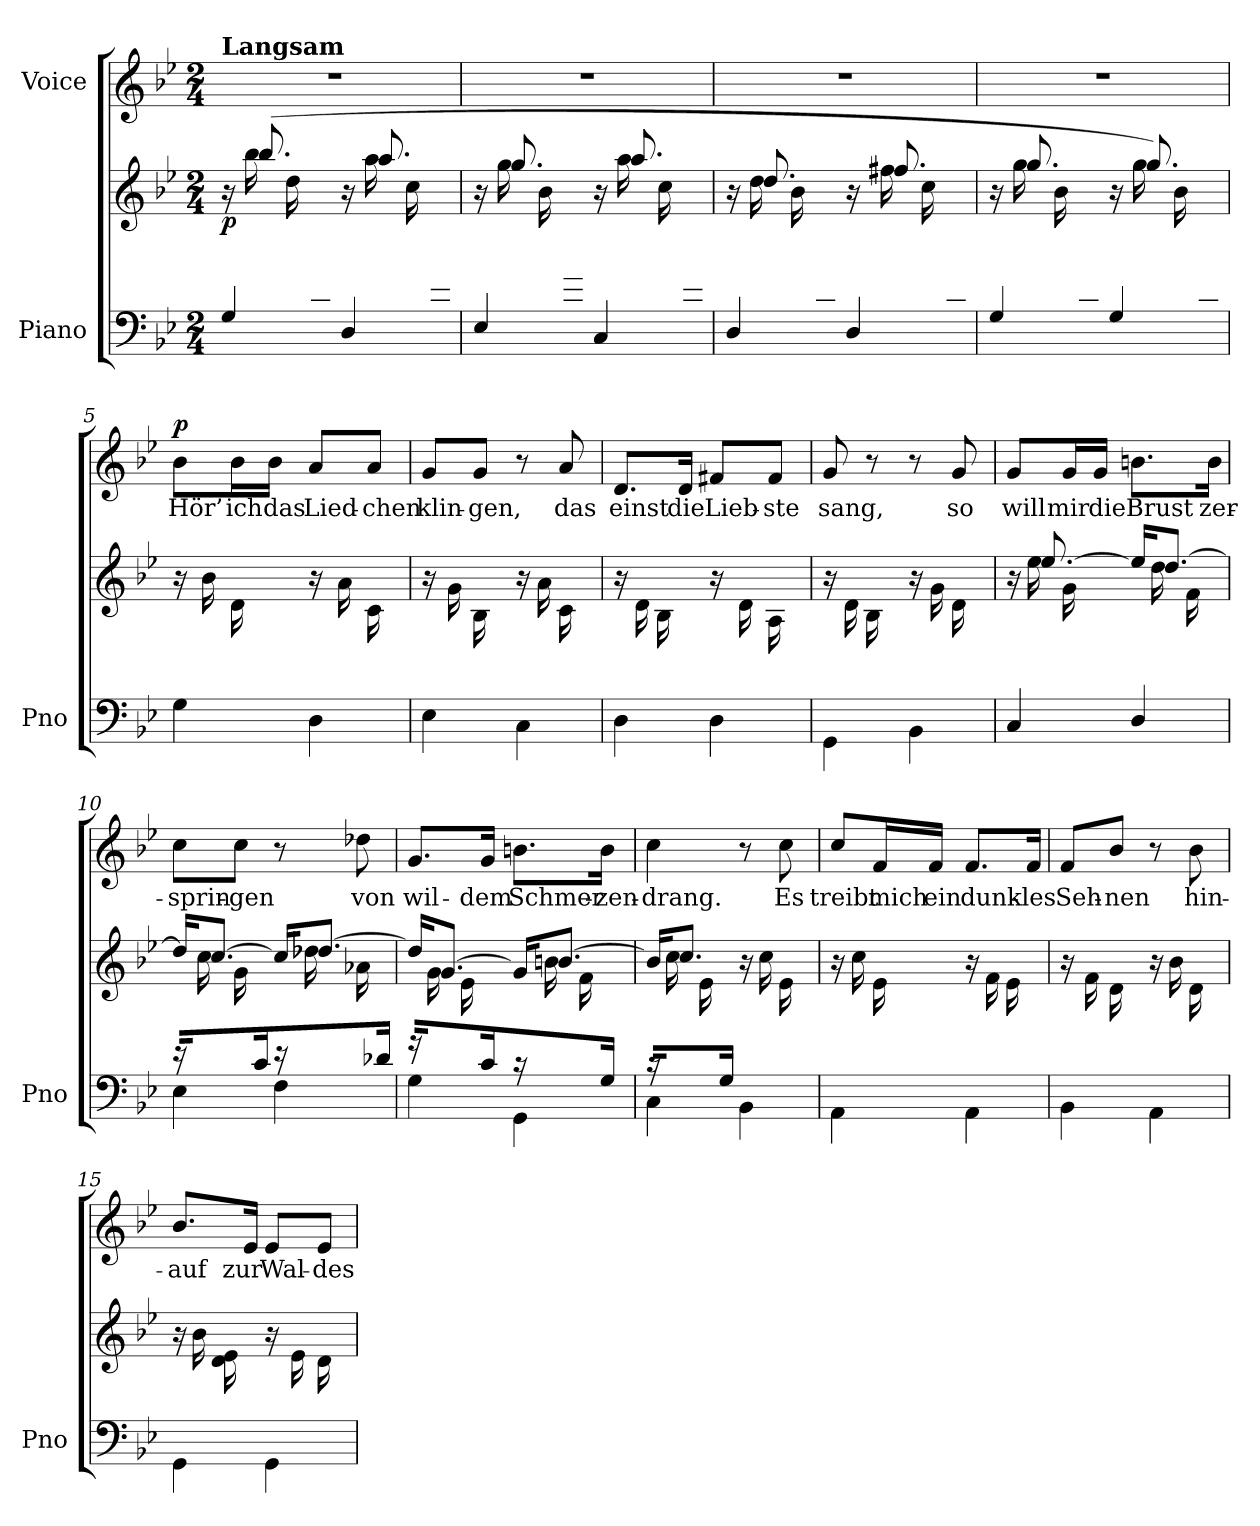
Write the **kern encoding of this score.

**kern	**kern	**dynam	**kern	**text	**dynam
*part2	*part2	*part2	*part1	*part1	*part1
*staff3	*staff2	*staff2/3	*staff1	*staff1	*staff1
*I"Piano	*	*	*I"Voice	*	*
*I'Pno	*	*	*	*	*
*clefF4	*clefG2	*	*clefG2	*	*
*k[b-e-]	*k[b-e-]	*	*k[b-e-]	*	*
*M2/4	*M2/4	*	*M2/4	*	*
=1	=1	=1	=1	=1	=1
*^	*^	*	*	*	*
!	!	!	!	!	!LO:TX:a:B:t=Langsam	!	!
!	!	!	!	!LO:DY:b	!	!	!
4G/	8.ryy	16r	16ryy	p	2r	.	.
.	.	(8.bb-/	16bb-\LL	.	.	.	.
.	.	.	16dd\	.	.	.	.
.	16d/JJ	.	8ryy	.	.	.	.
4D/	8.ryy	16r	.	.	.	.	.
.	.	8.aa/	16aa\LL	.	.	.	.
.	.	.	16cc\	.	.	.	.
.	16f#X/JJ	.	16ryy	.	.	.	.
=2	=2	=2	=2	=2	=2	=2	=2
4E-/	8.ryy	16r	16ryy	.	2r	.	.
.	.	8.gg/	16gg\LL	.	.	.	.
.	.	.	16b-\	.	.	.	.
.	16g/JJ	.	8ryy	.	.	.	.
4C/	8.ryy	16r	.	.	.	.	.
.	.	8.aa/	16aa\LL	.	.	.	.
.	.	.	16cc\	.	.	.	.
.	16e-/JJ	.	16ryy	.	.	.	.
=3	=3	=3	=3	=3	=3	=3	=3
4D/	8.ryy	16r	16ryy	.	2r	.	.
.	.	8.dd/	16dd\LL	.	.	.	.
.	.	.	16b-\	.	.	.	.
.	16d/JJ	.	8ryy	.	.	.	.
4D/	8.ryy	16r	.	.	.	.	.
.	.	8.ff#X/	16ff#\LL	.	.	.	.
.	.	.	16cc\	.	.	.	.
.	16d/JJ	.	16ryy	.	.	.	.
=4	=4	=4	=4	=4	=4	=4	=4
4G/	8.ryy	16r	16ryy	.	2r	.	.
.	.	8.gg/	16gg\LL	.	.	.	.
.	.	.	16b-\	.	.	.	.
.	16d/JJ	.	8ryy	.	.	.	.
4G/	8.ryy	16r	.	.	.	.	.
.	.	8.gg/)	16gg\LL	.	.	.	.
.	.	.	16b-\	.	.	.	.
.	16d/JJ	.	16ryy	.	.	.	.
=5	=5	=5	=5	=5	=5	=5	=5
!	!	!	!	!	!	!	!LO:DY:a
*	*	*v	*v	*	*	*	*
8.ryy	4G\	16r	.	8b-\L	Hör’	p
.	.	16b-\LL	.	.	.	.
.	.	16d\	.	16b-\L	ich	.
16B-/JJ	.	16ryy	.	16b-\JJ	das	.
8.ryy	4D\	16r	.	8a/L	Lied-	.
.	.	16a\LL	.	.	.	.
.	.	16c\	.	8a/J	-chen	.
16F#X/JJ	.	16ryy	.	.	.	.
=6	=6	=6	=6	=6	=6	=6
8.ryy	4E-\	16r	.	8g/L	klin-	.
.	.	16g\LL	.	.	.	.
.	.	16B-\	.	8g/J	-gen,	.
16G/JJ	.	16ryy	.	.	.	.
8.ryy	4C\	16r	.	8r	.	.
.	.	16a\LL	.	.	.	.
.	.	16c\	.	8a/	das	.
16E-/JJ	.	16ryy	.	.	.	.
=7	=7	=7	=7	=7	=7	=7
8.ryy	4D\	16r	.	8.d/L	einst	.
.	.	16d\LL	.	.	.	.
.	.	16B-\	.	.	.	.
16G/JJ	.	16ryy	.	16d/Jk	die	.
8.ryy	4D\	16r	.	8f#X/L	Lieb-	.
.	.	16d\LL	.	.	.	.
.	.	16A\	.	8f#/J	-ste	.
16F#X/JJ	.	16ryy	.	.	.	.
=8	=8	=8	=8	=8	=8	=8
8.ryy	4GG\	16r	.	8g/	sang,	.
.	.	16d\LL	.	.	.	.
.	.	16B-\	.	8r	.	.
16G/JJ	.	16ryy	.	.	.	.
8.ryy	4BB-\	16r	.	8r	.	.
.	.	16g\LL	.	.	.	.
.	.	16d\	.	8g/	so	.
16G/JJ	.	16ryy	.	.	.	.
=9	=9	=9	=9	=9	=9	=9
*	*	*^	*	*	*	*
4C/	8.ryy	16r	16ryy	.	8g/L	will	.
.	.	[>8.ee-/	16ee-\LL	.	.	.	.
.	.	.	16g\	.	16g/L	mir	.
.	16G/JJ	.	8ryy	.	16g/JJ	die	.
4D/	16r	16ee-/KL]	.	.	8.bn\L	Brust	.
.	8ryy	[>8.dd/J	16dd\LL	.	.	.	.
.	.	.	16f\	.	.	.	.
.	16Bn/JJ	.	16ryy	.	16b\Jk	zer-	.
=10	=10	=10	=10	=10	=10	=10	=10
16r	4E-\	16dd/KL]	16ryy	.	8cc\L	-sprin-	.
8ryy	.	[>8.cc/J	16cc\LL	.	.	.	.
.	.	.	16g\	.	8cc\J	-gen	.
16c/JJ	.	.	8ryy	.	.	.	.
16r	4F\	16cc/KL]	.	.	8r	.	.
8ryy	.	[>8.dd-X/J	16dd-\LL	.	.	.	.
.	.	.	16a-X\	.	8dd-X\	von	.
16d-X/JJ	.	.	16ryy	.	.	.	.
=11	=11	=11	=11	=11	=11	=11	=11
16r	4G\	16dd-/KL]	16ryy	.	8.g/L	wil-	.
8ryy	.	[>8.g/J	16g\LL	.	.	.	.
.	.	.	16e-\	.	.	.	.
16c/JJ	.	.	8ryy	.	16g/Jk	-dem	.
16r	4GG\	16g/KL]	.	.	8.bn\L	Schmer-	.
8ryy	.	[>8.bn/J	16b\LL	.	.	.	.
.	.	.	16f\	.	.	.	.
16G/JJ	.	.	16ryy	.	16b\Jk	-zen-	.
=12	=12	=12	=12	=12	=12	=12	=12
*	*^	*	*	*	*	*	*
4..ryy	16r	4C\	16b/KL]	16ryy	.	4cc\	-drang.	.
.	8ryy	.	8.cc/J	16cc\LL	.	.	.	.
.	.	.	.	16e-\	.	.	.	.
.	16G/JJ	.	.	16ryy	.	.	.	.
.	4ryy	4BB-\	16r	4ryy	.	8r	.	.
.	.	.	16cc\LL	.	.	.	.	.
.	.	.	16e-\	.	.	8cc\	Es	.
16G-X/JJ	.	.	16ryy	.	.	.	.	.
*	*v	*v	*	*	*	*	*	*
*	*	*v	*v	*	*	*	*
=13	=13	=13	=13	=13	=13	=13
8.ryy	4AA\	16r	.	8cc/L	treibt	.
.	.	16cc\LL	.	.	.	.
.	.	16e-\	.	16f/L	mich	.
16F/JJ	.	16ryy	.	16f/JJ	ein	.
8.ryy	4AA\	16r	.	8.f/L	dunk-	.
.	.	16f\LL	.	.	.	.
.	.	16e-\	.	.	.	.
16F/JJ	.	16ryy	.	16f/Jk	-les	.
=14	=14	=14	=14	=14	=14	=14
8.ryy	4BB-\	16r	.	8f/L	Seh-	.
.	.	16f\LL	.	.	.	.
.	.	16d\	.	8b-/J	-nen	.
16F/JJ	.	16ryy	.	.	.	.
8.ryy	4AA\	16r	.	8r	.	.
.	.	16b-\LL	.	.	.	.
.	.	16d\	.	8b-\	hin-	.
16F/JJ	.	16ryy	.	.	.	.
=15	=15	=15	=15	=15	=15	=15
8.ryy	4GG\	16r	.	8.b-/L	-auf	.
.	.	16b-\LL	.	.	.	.
.	.	16d\ 16e-\	.	.	.	.
16E-/JJ	.	16ryy	.	16e-/Jk	zur	.
8.ryy	4GG\	16r	.	8e-/L	Wal-	.
.	.	16e-\LL	.	.	.	.
.	.	16d\	.	8e-/J	-des-	.
16E-/JJ	.	16ryy	.	.	.	.
*v	*v	*	*	*	*	*
=	=	=	=	=	=
*-	*-	*-	*-	*-	*-
